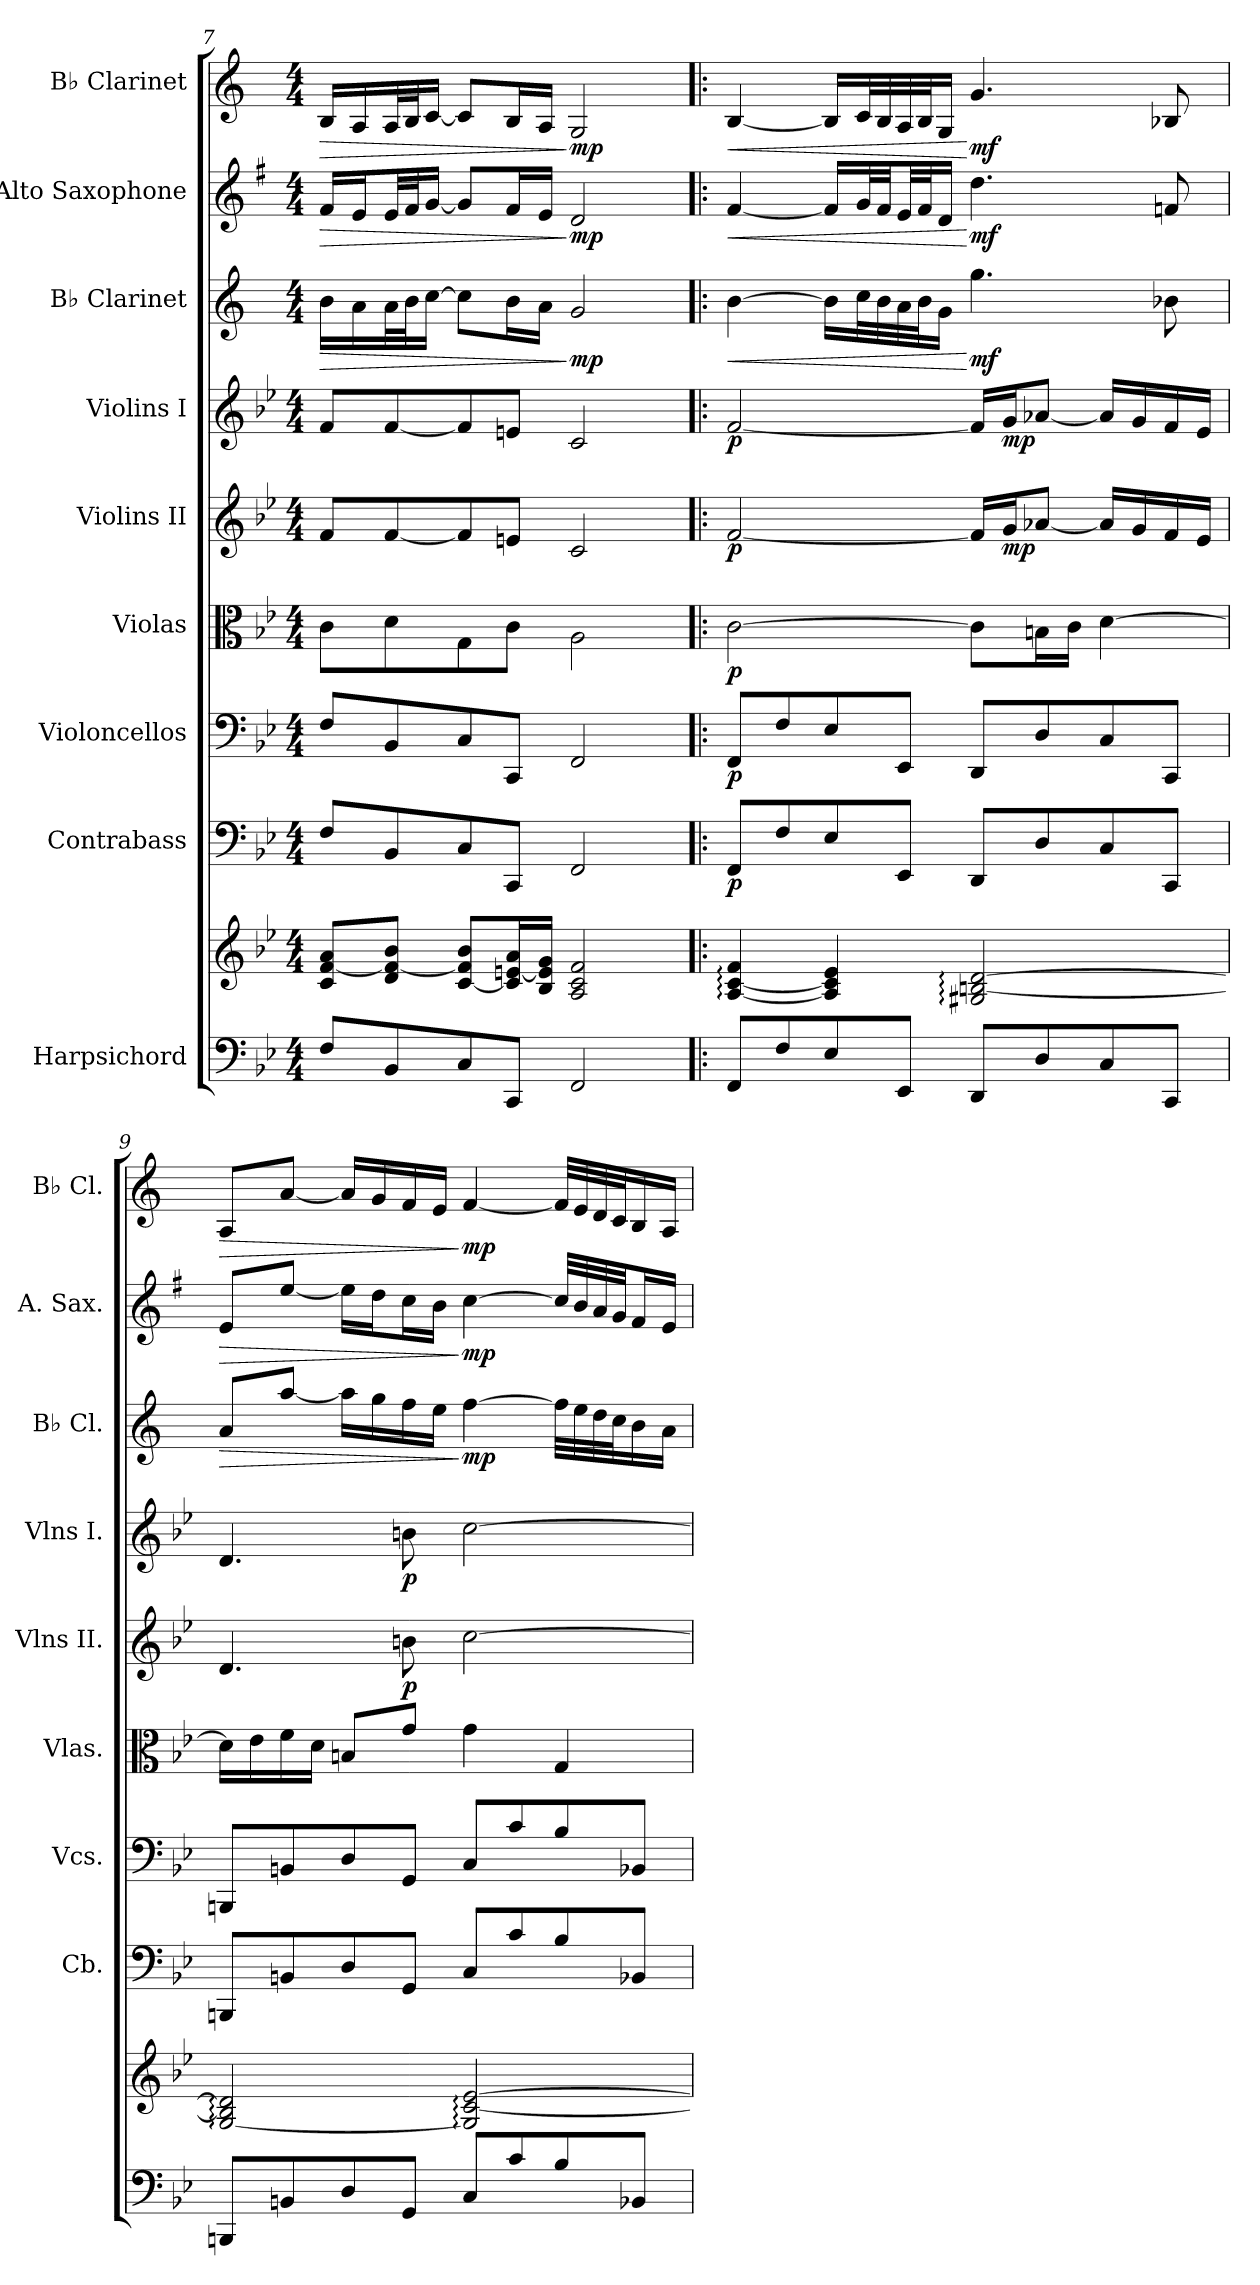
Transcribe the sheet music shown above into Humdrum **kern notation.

**kern	**kern	**kern	**dynam	**kern	**dynam	**kern	**dynam	**kern	**dynam	**kern	**dynam	**kern	**dynam	**kern	**dynam	**kern	**dynam
*part9	*part9	*part8	*part8	*part7	*part7	*part6	*part6	*part5	*part5	*part4	*part4	*part3	*part3	*part2	*part2	*part1	*part1
*staff10	*staff9	*staff8	*staff8	*staff7	*staff7	*staff6	*staff6	*staff5	*staff5	*staff4	*staff4	*staff3	*staff3	*staff2	*staff2	*staff1	*staff1
*I"Harpsichord	*	*I"Contrabass	*	*I"Violoncellos	*	*I"Violas	*	*I"Violins II	*	*I"Violins I	*	*I"B♭ Clarinet	*	*I"Alto Saxophone	*	*I"B♭ Clarinet	*
*	*	*I'Cb.	*	*I'Vcs.	*	*I'Vlas.	*	*I'Vlns II.	*	*I'Vlns I.	*	*I'B♭ Cl.	*	*I'A. Sax.	*	*I'B♭ Cl.	*
*clefF4	*clefG2	*clefF4	*	*clefF4	*	*clefC3	*	*clefG2	*	*clefG2	*	*clefG2	*	*clefG2	*	*clefG2	*
*	*	*ITrd7c12	*	*	*	*	*	*	*	*	*	*ITrd1c2	*	*ITrd5c9	*	*ITrd1c2	*
*k[b-e-]	*k[b-e-]	*k[b-e-]	*	*k[b-e-]	*	*k[b-e-]	*	*k[b-e-]	*	*k[b-e-]	*	*k[b-e-]	*	*k[b-e-]	*	*k[b-e-]	*
*M4/4	*M4/4	*M4/4	*	*M4/4	*	*M4/4	*	*M4/4	*	*M4/4	*	*M4/4	*	*M4/4	*	*M4/4	*
=7	=7	=7	=7	=7	=7	=7	=7	=7	=7	=7	=7	=7	=7	=7	=7	=7	=7
!	!	!	!	!	!	!	!	!	!	!	!	!	!LO:HP:b	!	!LO:HP:b	!	!LO:HP:b
8F\L	8c/ [8f/ 8a/L	8FF\L	.	8F\L	.	8c\L	.	8f/L	.	8f/L	.	16a\LL	>	16A/LL	>	16A/LL	>
.	.	.	.	.	.	.	.	.	.	.	.	16g/	.	16G/J	.	16G/	.
8BB-/	8d/ 8f/_ 8b-/J	8BBB-/	.	8BB-/	.	8d\	.	[8f/	.	[8f/	.	32g/L	.	32G/LL	.	32G/L	.
.	.	.	.	.	.	.	.	.	.	.	.	32a\J	.	32A/J	.	32A/J	.
.	.	.	.	.	.	.	.	.	.	.	.	[16b-\JJ	.	[16B-/JJ	.	[16B-/JJ	.
8C/	[8c/ 8f/] 8b-/L	8CC/	.	8C/	.	8G/	.	8f/]	.	8f/]	.	8b-\L]	.	8B-/L]	.	8B-/L]	.
8CC/J	16c/] [16en/ 16a/L	8CCC/J	.	8CC/J	.	8c\J	.	8en/J	.	8en/J	.	16a\L	.	16A/L	.	16A/L	.
.	16B-/ 16e/] 16g/JJ	.	.	.	.	.	.	.	.	.	.	16g/JJ	.	16G/JJ	.	16G/JJ	.
!	!	!	!	!	!	!	!	!	!	!	!	!	!LO:DY:n=1:b	!	!LO:DY:n=1:b	!	!LO:DY:n=1:b
2FF/	2A/ 2c/ 2f/	2FFF/	.	2FF/	.	2A\	.	2c/	.	2c/	.	2f/	] mp	2F/	] mp	2F/	] mp
!!LO:LB:g=z
=8!|:	=8!|:	=8!|:	=8!|:	=8!|:	=8!|:	=8!|:	=8!|:	=8!|:	=8!|:	=8!|:	=8!|:	=8!|:	=8!|:	=8!|:	=8!|:	=8!|:	=8!|:
!	!	!	!LO:DY:b	!	!LO:DY:b	!	!LO:DY:b	!	!LO:DY:b	!	!LO:DY:b	!	!LO:HP:b	!	!LO:HP:b	!	!LO:HP:b
8FF/L	[4A/: [4c/: 4f/:	8FFF/L	p	8FF/L	p	[2c\	p	[2f/	p	[2f/	p	[4a\	<	[4A/	<	[4A/	<
8F\	.	8FF\	.	8F\	.	.	.	.	.	.	.	.	.	.	.	.	.
8E-\	4A/] 4c/] 4e-/	8EE-\	.	8E-\	.	.	.	.	.	.	.	16a\LL]	.	16A/LL]	.	16A/LL]	.
.	.	.	.	.	.	.	.	.	.	.	.	32b-\L	.	32B-/L	.	32B-/L	.
.	.	.	.	.	.	.	.	.	.	.	.	32a\	.	32A/JJ	.	32A/	.
8EE-/J	.	8EEE-/J	.	8EE-/J	.	.	.	.	.	.	.	32g/	.	32G/LL	.	32G/	.
.	.	.	.	.	.	.	.	.	.	.	.	32a\J	.	32A/J	.	32A/J	.
.	.	.	.	.	.	.	.	.	.	.	.	16f/JJ	.	16F/JJ	.	16F/JJ	.
!	!	!	!	!	!	!	!	!	!	!	!	!	!LO:DY:n=1:b	!	!LO:DY:n=1:b	!	!LO:DY:n=1:b
8DD/L	2G#X/: [2Bn/: [2d/:	8DDD/L	.	8DD/L	.	8c\L]	.	16f/LL]	.	16f/LL]	.	4.ff\	[ mf	4.f\	[ mf	4.f/	[ mf
!	!	!	!	!	!	!	!	!	!LO:DY:b	!	!LO:DY:b	!	!	!	!	!	!
.	.	.	.	.	.	.	.	16g/J	mp	16g/J	mp	.	.	.	.	.	.
8D\	.	8DD\	.	8D\	.	16Bn/L	.	[8a-X/J	.	[8a-X/J	.	.	.	.	.	.	.
.	.	.	.	.	.	16c\JJ	.	.	.	.	.	.	.	.	.	.	.
8C/	.	8CC/	.	8C/	.	[4d\	.	16a-/LL]	.	16a-/LL]	.	.	.	.	.	.	.
.	.	.	.	.	.	.	.	16g/	.	16g/	.	.	.	.	.	.	.
8CC/J	.	8CCC/J	.	8CC/J	.	.	.	16f/	.	16f/	.	8a-X\	.	8A-X/	.	8A-X/	.
.	.	.	.	.	.	.	.	16e-/JJ	.	16e-/JJ	.	.	.	.	.	.	.
=9	=9	=9	=9	=9	=9	=9	=9	=9	=9	=9	=9	=9	=9	=9	=9	=9	=9
!	!	!	!	!	!	!	!	!	!	!	!	!	!LO:HP:b	!	!LO:HP:b	!	!LO:HP:b
8BBBn/L	[2G/: 2B/]: 2d/]:	8BBBBn/L	.	8BBBn/L	.	16d\LL]	.	4.d/	.	4.d/	.	8g/L	>	8G/L	>	8G/L	>
.	.	.	.	.	.	16e-\	.	.	.	.	.	.	.	.	.	.	.
8BBn/	.	8BBBn/	.	8BBn/	.	16f\	.	.	.	.	.	[8gg\J	.	[8g/J	.	[8g/J	.
.	.	.	.	.	.	16d\JJ	.	.	.	.	.	.	.	.	.	.	.
8D\	.	8DD\	.	8D\	.	8Bn/L	.	.	.	.	.	16gg\LL]	.	16g\LL]	.	16g/LL]	.
.	.	.	.	.	.	.	.	.	.	.	.	16ff\	.	16f\J	.	16f/	.
!	!	!	!	!	!	!	!	!	!LO:DY:b	!	!LO:DY:b	!	!	!	!	!	!
8GG/J	.	8GGG/J	.	8GG/J	.	8g\J	.	8bn\	p	8bn\	p	16ee-\	.	16e-\L	.	16e-/	.
.	.	.	.	.	.	.	.	.	.	.	.	16dd\JJ	.	16d\JJ	.	16d/JJ	.
!	!	!	!	!	!	!	!	!	!	!	!	!	!LO:DY:n=1:b	!	!LO:DY:n=1:b	!	!LO:DY:n=1:b
8C/L	2G/]: [2c/: [2e-/:	8CC/L	.	8C/L	.	4g\	.	[2cc\	.	[2cc\	.	[4ee-\	] mp	[4e-\	] mp	[4e-/	] mp
8c\	.	8C\	.	8c\	.	.	.	.	.	.	.	.	.	.	.	.	.
8B-\	.	8BB-\	.	8B-\	.	4G/	.	.	.	.	.	32ee-\LLL]	.	32e-/LLL]	.	32e-/LLL]	.
.	.	.	.	.	.	.	.	.	.	.	.	32dd\	.	32d/	.	32d/	.
.	.	.	.	.	.	.	.	.	.	.	.	32cc\	.	32c/	.	32c/	.
.	.	.	.	.	.	.	.	.	.	.	.	32b-\J	.	32B-/JJ	.	32B-/J	.
8BB-X/J	.	8BBB-X/J	.	8BB-X/J	.	.	.	.	.	.	.	16a\	.	16A/L	.	16A/	.
.	.	.	.	.	.	.	.	.	.	.	.	16g/JJ	.	16G/JJ	.	16G/JJ	.
=	=	=	=	=	=	=	=	=	=	=	=	=	=	=	=	=	=
*-	*-	*-	*-	*-	*-	*-	*-	*-	*-	*-	*-	*-	*-	*-	*-	*-	*-
